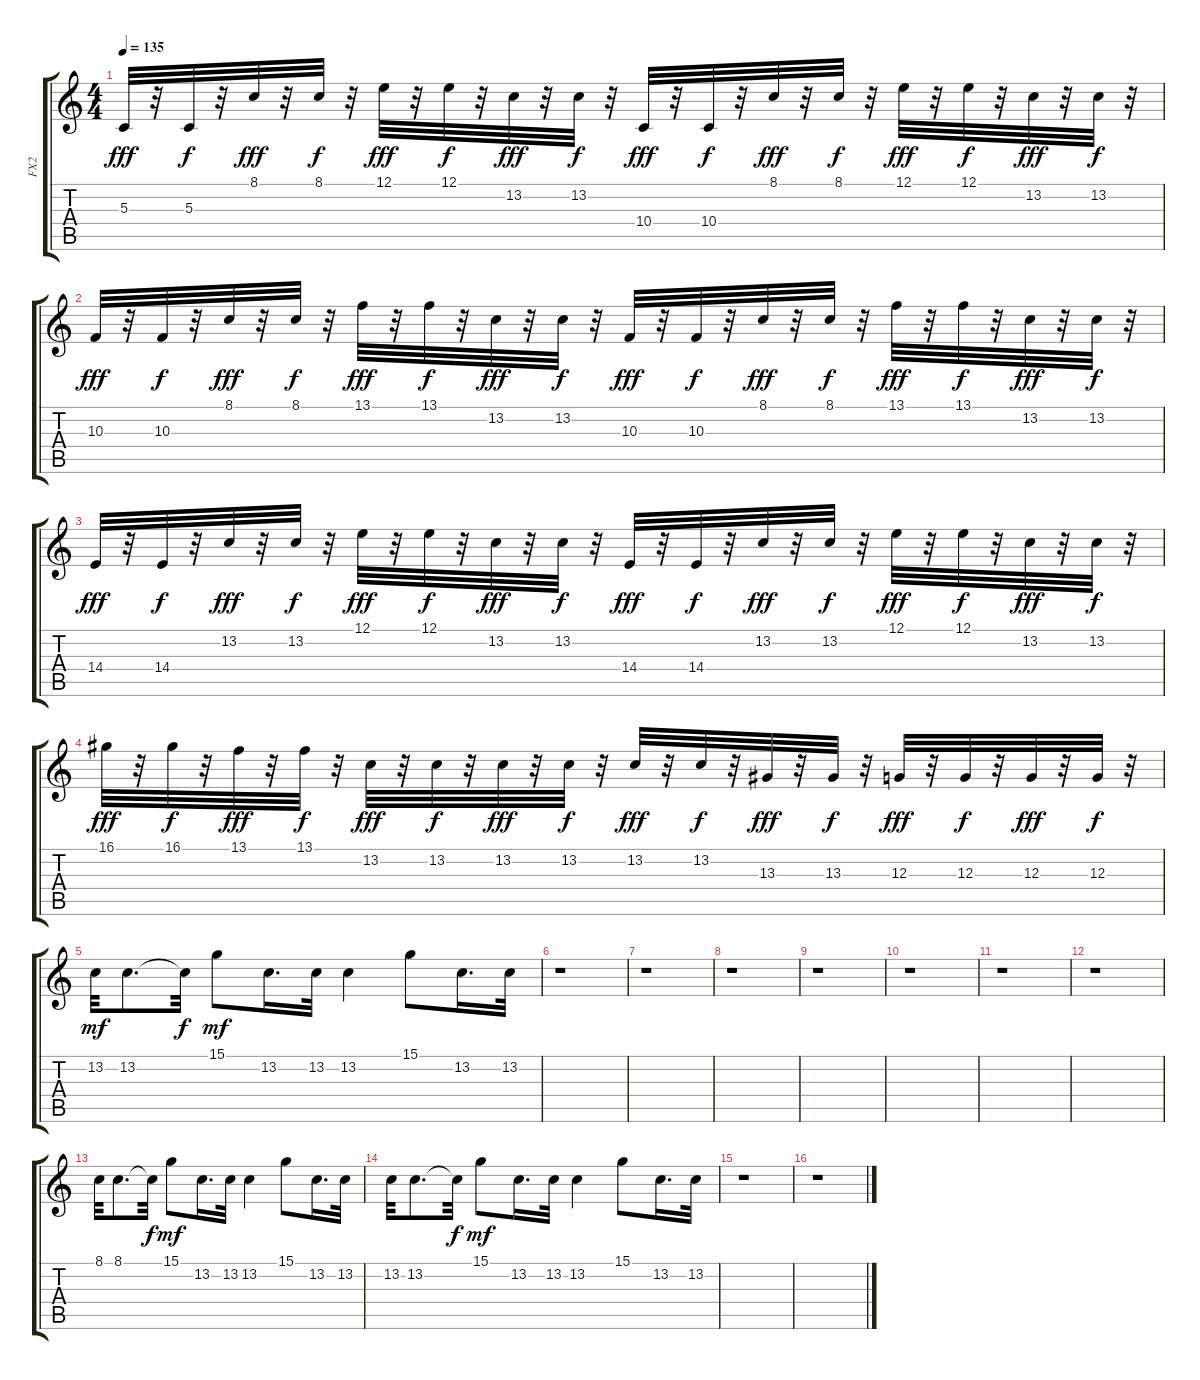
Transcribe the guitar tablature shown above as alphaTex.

\track ("FX2" "FX2") {instrument lead2sawtooth}
\staff {score tabs}
\tuning (E4 B3 G3 D3 A2 E2) {hide}
\ts (4 4)
\tempo 135
\clef g2
\ks c
5.3.32{dy fff} r.32 5.3.32{dy f} r.32 8.1.32{dy fff} r.32 8.1.32{dy f} r.32 12.1.32{dy fff} r.32 12.1.32{dy f} r.32 13.2.32{dy fff} r.32 13.2.32{dy f} r.32 10.4.32{dy fff} r.32 10.4.32{dy f} r.32 8.1.32{dy fff} r.32 8.1.32{dy f} r.32 12.1.32{dy fff} r.32 12.1.32{dy f} r.32 13.2.32{dy fff} r.32 13.2.32{dy f} r.32 |
10.3.32{dy fff} r.32 10.3.32{dy f} r.32 8.1.32{dy fff} r.32 8.1.32{dy f} r.32 13.1.32{dy fff} r.32 13.1.32{dy f} r.32 13.2.32{dy fff} r.32 13.2.32{dy f} r.32 10.3.32{dy fff} r.32 10.3.32{dy f} r.32 8.1.32{dy fff} r.32 8.1.32{dy f} r.32 13.1.32{dy fff} r.32 13.1.32{dy f} r.32 13.2.32{dy fff} r.32 13.2.32{dy f} r.32 |
14.4.32{dy fff} r.32 14.4.32{dy f} r.32 13.2.32{dy fff} r.32 13.2.32{dy f} r.32 12.1.32{dy fff} r.32 12.1.32{dy f} r.32 13.2.32{dy fff} r.32 13.2.32{dy f} r.32 14.4.32{dy fff} r.32 14.4.32{dy f} r.32 13.2.32{dy fff} r.32 13.2.32{dy f} r.32 12.1.32{dy fff} r.32 12.1.32{dy f} r.32 13.2.32{dy fff} r.32 13.2.32{dy f} r.32 |
16.1.32{dy fff} r.32 16.1.32{dy f} r.32 13.1.32{dy fff} r.32 13.1.32{dy f} r.32 13.2.32{dy fff} r.32 13.2.32{dy f} r.32 13.2.32{dy fff} r.32 13.2.32{dy f} r.32 13.2.32{dy fff} r.32 13.2.32{dy f} r.32 13.3.32{dy fff} r.32 13.3.32{dy f} r.32 12.3.32{dy fff} r.32 12.3.32{dy f} r.32 12.3.32{dy fff} r.32 12.3.32{dy f} r.32 |
13.2.32{dy mf} 13.2.8{d} 13.2{t}.32{dy f} 15.1.8{dy mf} 13.2.16{d} 13.2.32 13.2.4 15.1.8 13.2.16{d} 13.2.32 |
r.1 |
r.1 |
r.1 |
r.1 |
r.1 |
r.1 |
r.1 |
8.1.32 8.1.8{d} 8.1{t}.32{dy f} 15.1.8{dy mf} 13.2.16{d} 13.2.32 13.2.4 15.1.8 13.2.16{d} 13.2.32 |
13.2.32 13.2.8{d} 13.2{t}.32{dy f} 15.1.8{dy mf} 13.2.16{d} 13.2.32 13.2.4 15.1.8 13.2.16{d} 13.2.32 |
r.1 |
r.1
